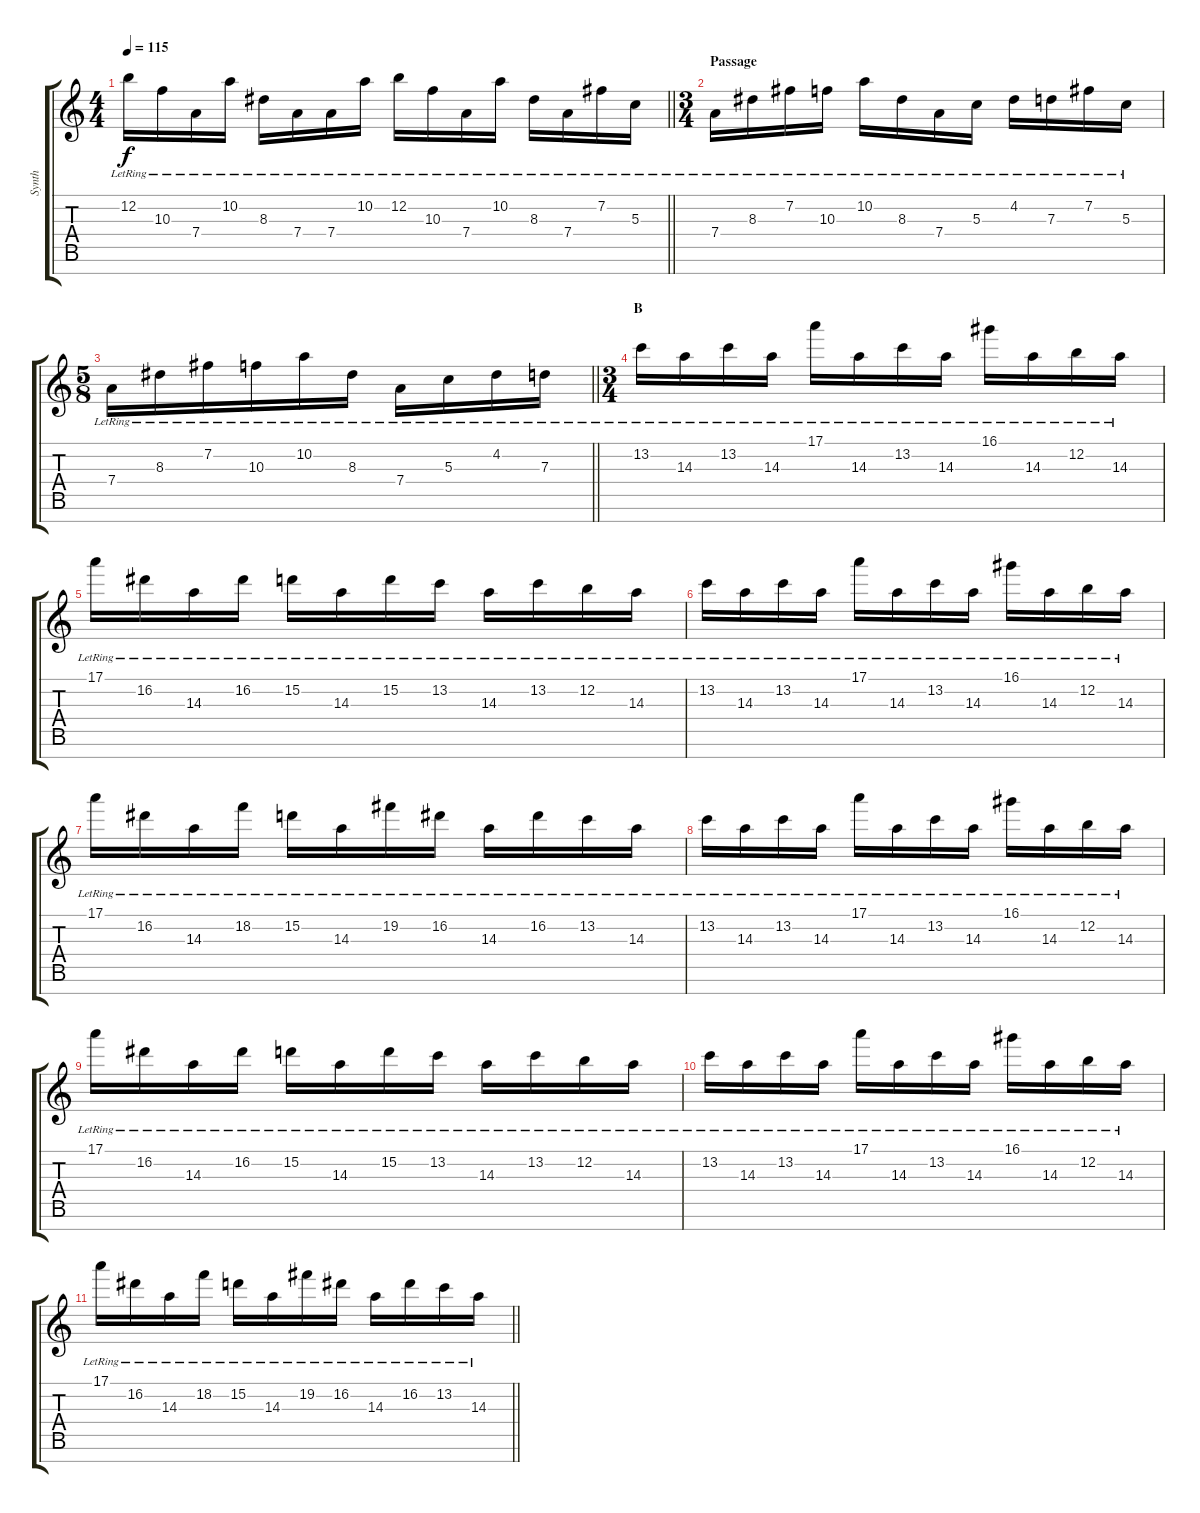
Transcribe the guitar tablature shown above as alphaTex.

\track ("Synth" "Synth") {instrument fx1rain}
\staff {score tabs}
\tuning (E5 B4 G4 D4 A3 E3 A2) {hide}
\ts (4 4)
\tempo 115
\clef g2
\barLineRight lightlight
\ks c
12.2{lr}.16{dy f} 10.3{lr}.16 7.4{lr}.16 10.2{lr}.16 8.3{lr}.16 7.4{lr}.16 7.4{lr}.16 10.2{lr}.16 12.2{lr}.16 10.3{lr}.16 7.4{lr}.16 10.2{lr}.16 8.3{lr}.16 7.4{lr}.16 7.2{lr}.16 5.3{lr}.16 |
\ts (3 4)
\section ("" "Passage")
7.4{lr}.16 8.3{lr}.16 7.2{lr}.16 10.3{lr}.16 10.2{lr}.16 8.3{lr}.16 7.4{lr}.16 5.3{lr}.16 4.2{lr}.16 7.3{lr}.16 7.2{lr}.16 5.3{lr}.16 |
\ts (5 8)
\barLineRight lightlight
7.4{lr}.16 8.3{lr}.16 7.2{lr}.16 10.3{lr}.16 10.2{lr}.16 8.3{lr}.16 7.4{lr}.16 5.3{lr}.16 4.2{lr}.16 7.3{lr}.16 |
\ts (3 4)
\section ("" "B")
13.2{lr}.16{volume 3} 14.3{lr}.16 13.2{lr}.16 14.3{lr}.16 17.1{lr}.16 14.3{lr}.16 13.2{lr}.16 14.3{lr}.16 16.1{lr}.16 14.3{lr}.16 12.2{lr}.16 14.3{lr}.16 |
17.1{lr}.16 16.2{lr}.16 14.3{lr}.16 16.2{lr}.16 15.2{lr}.16 14.3{lr}.16 15.2{lr}.16 13.2{lr}.16 14.3{lr}.16 13.2{lr}.16 12.2{lr}.16 14.3{lr}.16 |
13.2{lr}.16 14.3{lr}.16 13.2{lr}.16 14.3{lr}.16 17.1{lr}.16 14.3{lr}.16 13.2{lr}.16 14.3{lr}.16 16.1{lr}.16 14.3{lr}.16 12.2{lr}.16 14.3{lr}.16 |
17.1{lr}.16 16.2{lr}.16 14.3{lr}.16 18.2{lr}.16 15.2{lr}.16 14.3{lr}.16 19.2{lr}.16 16.2{lr}.16 14.3{lr}.16 16.2{lr}.16 13.2{lr}.16 14.3{lr}.16 |
13.2{lr}.16 14.3{lr}.16 13.2{lr}.16{volume 0} 14.3{lr}.16 17.1{lr}.16 14.3{lr}.16 13.2{lr}.16 14.3{lr}.16 16.1{lr}.16 14.3{lr}.16 12.2{lr}.16 14.3{lr}.16 |
17.1{lr}.16 16.2{lr}.16 14.3{lr}.16 16.2{lr}.16 15.2{lr}.16 14.3{lr}.16 15.2{lr}.16 13.2{lr}.16 14.3{lr}.16 13.2{lr}.16 12.2{lr}.16 14.3{lr}.16 |
13.2{lr}.16 14.3{lr}.16 13.2{lr}.16 14.3{lr}.16 17.1{lr}.16 14.3{lr}.16 13.2{lr}.16 14.3{lr}.16 16.1{lr}.16 14.3{lr}.16 12.2{lr}.16 14.3{lr}.16 |
\barLineRight lightlight
17.1{lr}.16 16.2{lr}.16 14.3{lr}.16 18.2{lr}.16 15.2{lr}.16 14.3{lr}.16 19.2{lr}.16 16.2{lr}.16 14.3{lr}.16 16.2{lr}.16 13.2{lr}.16 14.3{lr}.16
